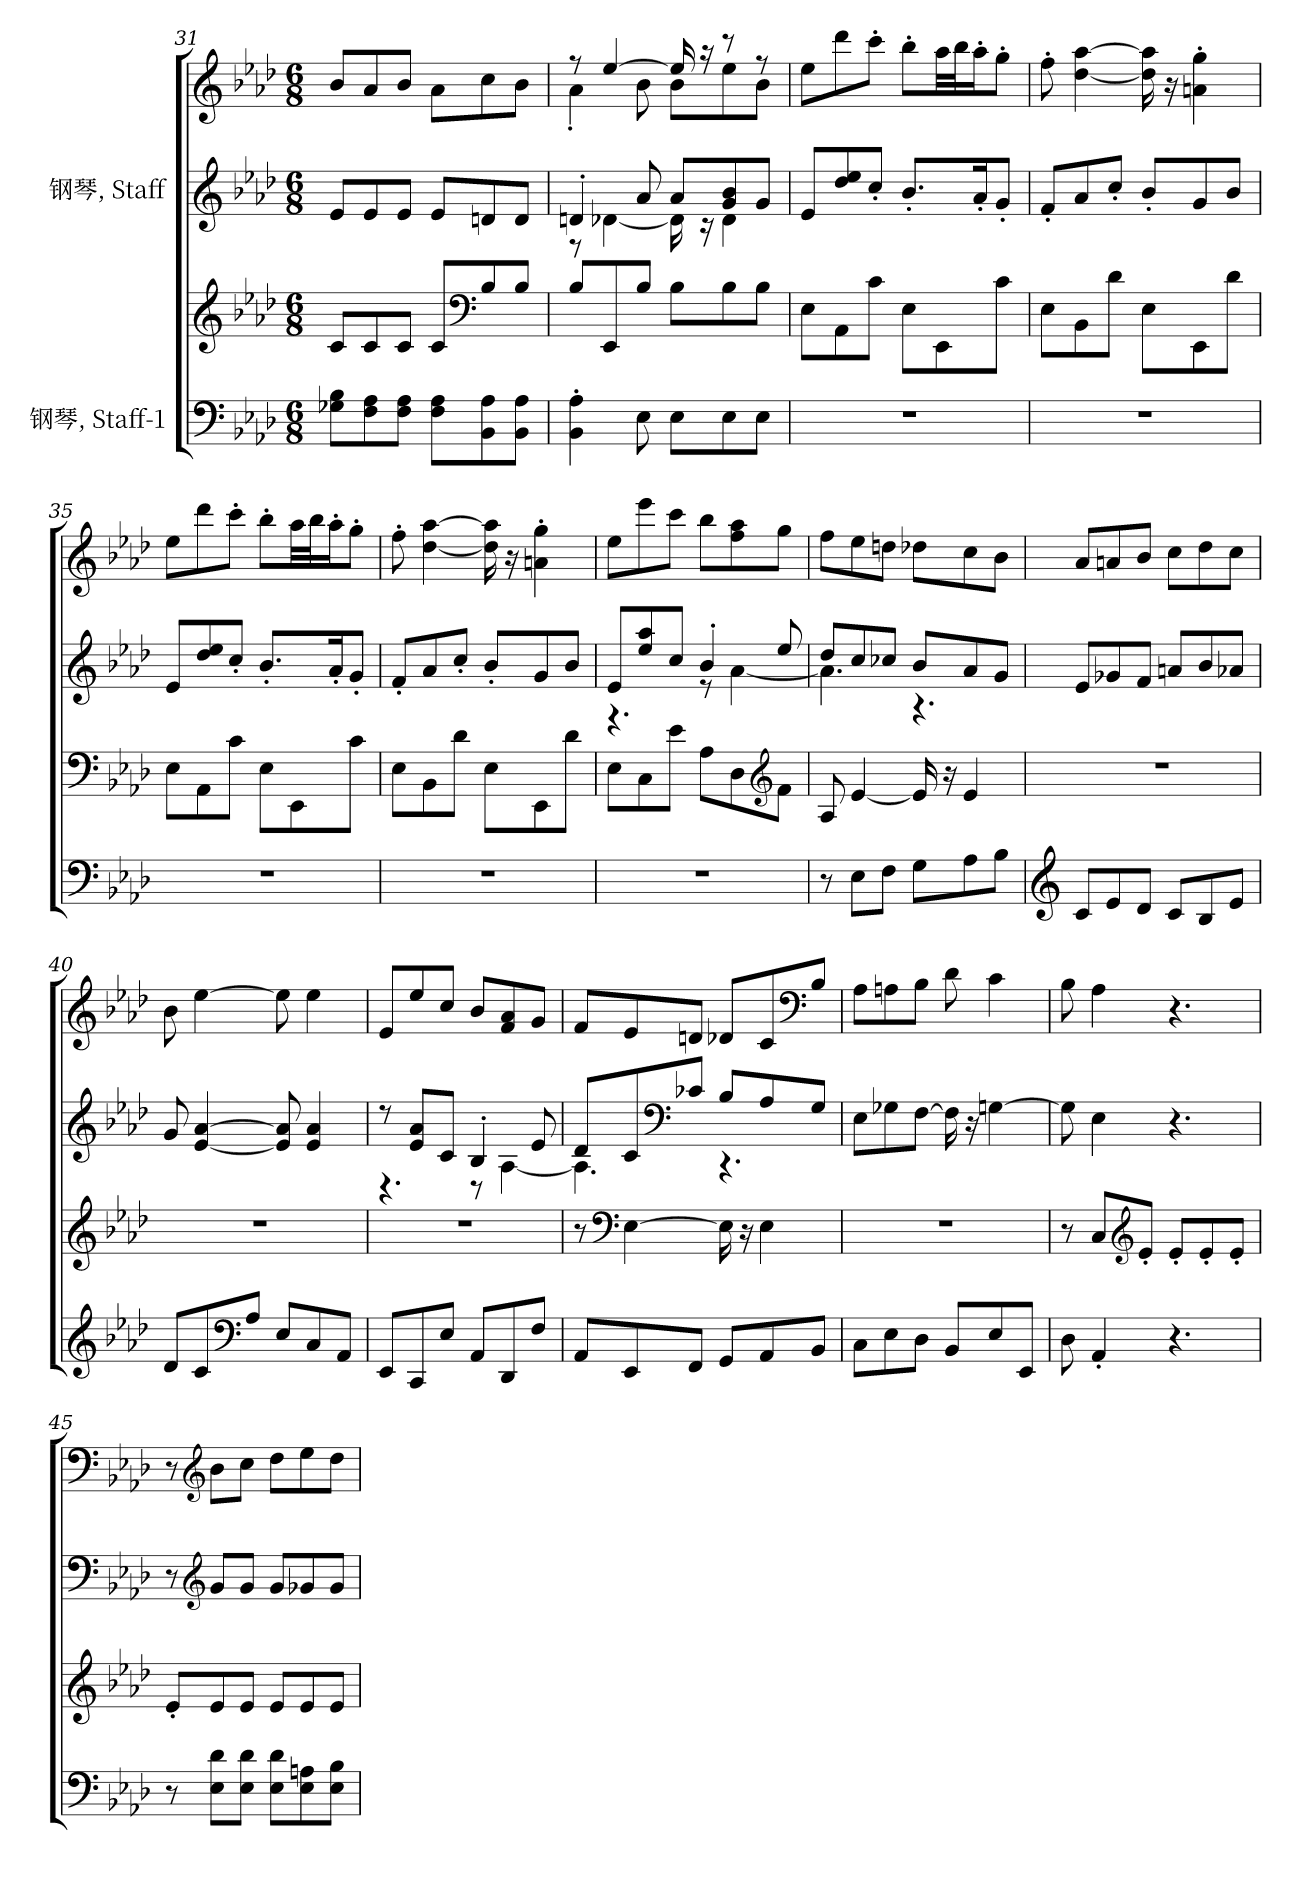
**kern	**kern	**kern	**kern
*part2	*part2	*part1	*part1
*staff4	*staff3	*staff2	*staff1
*I"钢琴, Staff-1	*	*I"钢琴, Staff	*
*clefF4	*clefG2	*clefG2	*clefG2
*k[b-e-a-d-]	*k[b-e-a-d-]	*k[b-e-a-d-]	*k[b-e-a-d-]
*M6/8	*M6/8	*M6/8	*M6/8
=31	=31	=31	=31
8G-X\ 8B-\L	8c/L	8e-/L	8b-/L
8F\ 8A-\	8c/	8e-/	8a-/
8F\ 8A-\J	8c/J	8e-/J	8b-/J
8F\ 8A-\L	8c/L	8e-/L	8a-\L
*	*clefF4	*	*
8BB-\ 8A-\	8B-/	8dn/	8cc\
8BB-\ 8A-\J	8B-/J	8d/J	8b-\J
=32	=32	=32	=32
*	*	*^	*^
4BB-\' 4A-\'	8B-/L	4dn'/	8r	8r	4a-'\
.	8EE-/	.	[4d-X\	[4ee-/	.
8E-\	8B-/J	8a-/	.	.	8b-\
8E-\L	8B-\L	8a-/L	16d-\]	16ee-/]	8b-\L
.	.	.	16r	16r	.
8E-\	8B-\	8g/ 8b-/	4d-\	8r	8ee-\
8E-\J	8B-\J	8g/J	.	8r	8b-\J
*	*	*v	*v	*	*
*	*	*	*v	*v
!!LO:PB:g=z
=33	=33	=33	=33
2.r	8E-\L	8e-/L	8ee-\L
.	8AA-\	8dd-/ 8ee-/	8ddd-\
.	8c\J	8cc'/J	8ccc'\J
.	8E-\L	8.b-'/L	8bb-'\L
.	8EE-\	.	32aa-\LL
.	.	.	32bb-\J
.	.	16a-'/K	16aa-'\J
.	8c\J	8g'/J	8gg'\J
=34	=34	=34	=34
2.r	8E-\L	8f'/L	8ff'\
.	8BB-\	8a-/	[4dd-\ [4aa-\
.	8d-\J	8cc'/J	.
.	8E-\L	8b-'/L	16dd-\] 16aa-\]
.	.	.	16r
.	8EE-\	8g/	4an\' 4gg\'
.	8d-\J	8b-/J	.
=35	=35	=35	=35
2.r	8E-\L	8e-/L	8ee-\L
.	8AA-\	8dd-/ 8ee-/	8ddd-\
.	8c\J	8cc'/J	8ccc'\J
.	8E-\L	8.b-'/L	8bb-'\L
.	8EE-\	.	32aa-\LL
.	.	.	32bb-\J
.	.	16a-'/K	16aa-'\J
.	8c\J	8g'/J	8gg'\J
=36	=36	=36	=36
2.r	8E-\L	8f'/L	8ff'\
.	8BB-\	8a-/	[4dd-\ [4aa-\
.	8d-\J	8cc'/J	.
.	8E-\L	8b-'/L	16dd-\] 16aa-\]
.	.	.	16r
.	8EE-\	8g/	4an\' 4gg\'
.	8d-\J	8b-/J	.
!!LO:LB:g=z
=37	=37	=37	=37
*	*	*^	*
2.r	8E-\L	8e-/L	4.r	8ee-\L
.	8C\	8ee-/ 8aa-/	.	8eee-\
.	8e-\J	8cc/J	.	8ccc\J
.	8A-\L	4b-'/	8r	8bb-\L
.	8D-\	.	[4a-\	8ff\ 8aa-\
*	*clefG2	*	*	*
.	8f\J	8ee-/	.	8gg\J
=38	=38	=38	=38	=38
8r	8A-/	8dd-/L	4.a-\]	8ff\L
8E-\L	[4e-/	8cc/	.	8ee-\
8F\J	.	8cc-X/J	.	8ddn\J
8G\L	16e-/]	8b-/L	4.r	8dd-X\L
.	16r	.	.	.
8A-\	4e-/	8a-/	.	8cc\
8B-\J	.	8g/J	.	8b-\J
*	*	*v	*v	*
=39	=39	=39	=39
*clefG2	*	*	*
8c/L	2.r	8e-/L	8a-/L
8e-/	.	8g-X/	8an/
8d-/J	.	8f/J	8b-/J
8c/L	.	8an/L	8cc\L
8B-/	.	8b-/	8dd-\
8e-/J	.	8a-X/J	8cc\J
=40	=40	=40	=40
8d-/L	2.r	8g/	8b-\
8c/	.	[4e-/ [4a-/	[4ee-\
*clefF4	*	*	*
8A-/J	.	.	.
8E-/L	.	8e-/] 8a-/]	8ee-\]
8C/	.	4e-/ 4a-/	4ee-\
8AA-/J	.	.	.
!!LO:LB:g=z
=41	=41	=41	=41
*	*	*^	*
8EE-/L	2.r	8r	4.r	8e-/L
8CC/	.	8e-/ 8a-/L	.	8ee-/
8E-/J	.	8c/J	.	8cc/J
8AA-/L	.	4B-'/	8r	8b-/L
8DD-/	.	.	[4A-\	8f/ 8a-/
8F/J	.	8e-/	.	8g/J
=42	=42	=42	=42	=42
8AA-/L	8r	8d-/L	4.A-\]	8f/L
*	*clefF4	*	*	*
8EE-/	[4E-\	8c/	.	8e-/
*	*	*clefF4	*	*
8FF/J	.	8c-X/J	.	8dn/J
8GG/L	16E-\]	8B-/L	4.r	8d-X/L
.	16r	.	.	.
8AA-/	4E-\	8A-/	.	8c/
*	*	*	*	*clefF4
8BB-/J	.	8G/J	.	8B-/J
*	*	*v	*v	*
=43	=43	=43	=43
8C\L	2.r	8E-\L	8A-\L
8E-\	.	8G-X\	8An\
8D-\J	.	[8F\J	8B-\J
8BB-/L	.	16F\]	8d-\
.	.	16r	.
8E-/	.	[4Gn\	4c\
8EE-/J	.	.	.
=44	=44	=44	=44
8D-\	8r	8G\]	8B-\
4AA-'/	8C/L	4E-\	4A-\
*	*clefG2	*	*
.	8e-'/J	.	.
4.r	8e-'/L	4.r	4.r
.	8e-'/	.	.
.	8e-'/J	.	.
!!LO:PB:g=z
=45	=45	=45	=45
8r	8e-'/L	8r	8r
*	*	*clefG2	*clefG2
8E-\ 8d-\L	8e-/	8g/L	8b-\L
8E-\ 8d-\J	8e-/J	8g/J	8cc\J
8E-\ 8d-\L	8e-/L	8g/L	8dd-\L
8E-\ 8An\	8e-/	8g-X/	8ee-\
8E-\ 8B-\J	8e-/J	8g-/J	8dd-\J
=	=	=	=
*-	*-	*-	*-
